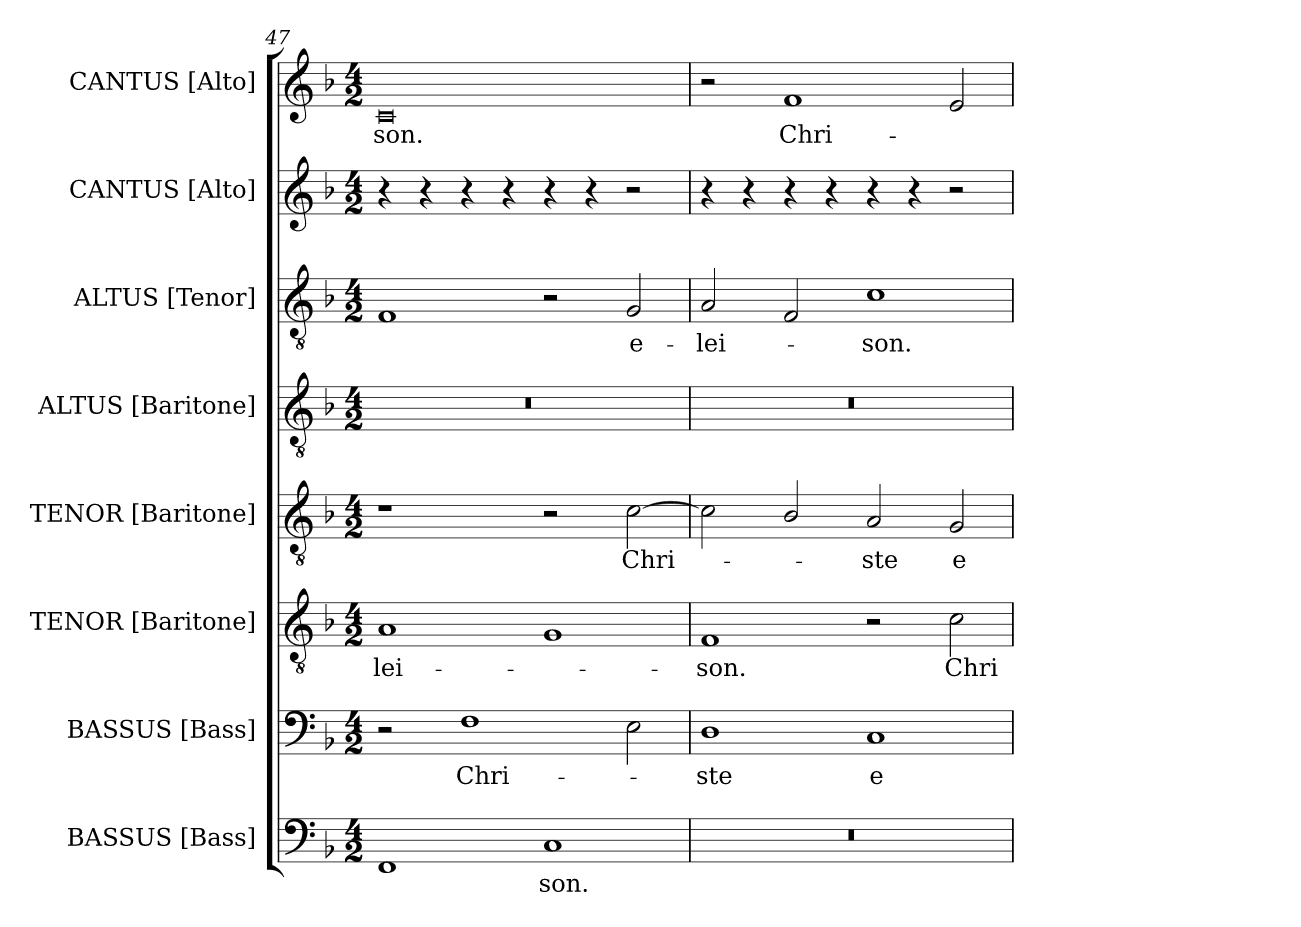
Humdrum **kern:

**kern	**text	**kern	**text	**kern	**text	**kern	**text	**kern	**kern	**text	**kern	**kern	**text
*part8	*part8	*part7	*part7	*part6	*part6	*part5	*part5	*part4	*part3	*part3	*part2	*part1	*part1
*staff8	*staff8	*staff7	*staff7	*staff6	*staff6	*staff5	*staff5	*staff4	*staff3	*staff3	*staff2	*staff1	*staff1
*I"BASSUS [Bass]	*	*I"BASSUS [Bass]	*	*I"TENOR [Baritone]	*	*I"TENOR [Baritone]	*	*I"ALTUS [Baritone]	*I"ALTUS [Tenor]	*	*I"CANTUS [Alto]	*I"CANTUS [Alto]	*
*I'B.	*	*I'B.	*	*I'Bar.	*	*I'Bar.	*	*I'Bar.	*I'T.	*	*I'A.	*I'A.	*
*clefF4	*	*clefF4	*	*clefGv2	*	*clefGv2	*	*clefGv2	*clefGv2	*	*clefG2	*clefG2	*
*	*	*	*	*ITrd7c12	*	*ITrd7c12	*	*ITrd7c12	*ITrd7c12	*	*	*	*
*k[b-]	*	*k[b-]	*	*k[b-]	*	*k[b-]	*	*k[b-]	*k[b-]	*	*k[b-]	*k[b-]	*
*F:	*	*F:	*	*F:	*	*F:	*	*F:	*F:	*	*F:	*F:	*
*M4/2	*	*M4/2	*	*M4/2	*	*M4/2	*	*M4/2	*M4/2	*	*M4/2	*M4/2	*
=47	=47	=47	=47	=47	=47	=47	=47	=47	=47	=47	=47	=47	=47
!	!	!	!	!	!LO:LY:b:color=#000000	!	!	!LO:N:vis=1	!	!	!	!	!
!	!	!	!	!	!	!	!	!	!	!	!	!	!LO:LY:b:color=#000000
1FFi	.	2r	.	1AAi	-lei-	1r	.	0r	1FFi	.	4r	0ci	-son.
.	.	.	.	.	.	.	.	.	.	.	4r	.	.
!	!	!	!LO:LY:b:color=#000000	!	!	!	!	!	!	!	!	!	!
.	.	1Fi	Chri-	.	.	.	.	.	.	.	4r	.	.
.	.	.	.	.	.	.	.	.	.	.	4r	.	.
!	!LO:LY:b:color=#000000	!	!	!	!	!	!	!	!	!	!	!	!
1Ci	-son.	.	.	1GGi	.	2r	.	.	2r	.	4r	.	.
.	.	.	.	.	.	.	.	.	.	.	4r	.	.
!	!	!	!	!	!	!	!LO:LY:b:color=#000000	!	!	!	!	!	!
!	!	!	!	!	!	!	!	!	!	!LO:LY:b:color=#000000	!	!	!
.	.	2Ei\	.	.	.	[2Ci\	Chri-	.	2GGi/	e-	2r	.	.
=48	=48	=48	=48	=48	=48	=48	=48	=48	=48	=48	=48	=48	=48
!LO:N:vis=1	!	!	!	!	!	!	!	!	!	!	!	!	!
!	!	!	!LO:LY:b:color=#000000	!	!	!	!	!	!	!	!	!	!
!	!	!	!	!	!LO:LY:b:color=#000000	!	!	!LO:N:vis=1	!	!	!	!	!
!	!	!	!	!	!	!	!	!	!	!LO:LY:b:color=#000000	!	!	!
0r	.	1Di	-ste	1FFi	-son.	2Ci\]	.	0r	2AAi/	-lei-	4r	2r	.
.	.	.	.	.	.	.	.	.	.	.	4r	.	.
!	!	!	!	!	!	!	!	!	!	!	!	!	!LO:LY:b:color=#000000
.	.	.	.	.	.	2BB-i/	.	.	2FFi/	.	4r	1fi	Chri-
.	.	.	.	.	.	.	.	.	.	.	4r	.	.
!	!	!	!LO:LY:b:color=#000000	!	!	!	!	!	!	!	!	!	!
!	!	!	!	!	!	!	!LO:LY:b:color=#000000	!	!	!	!	!	!
!	!	!	!	!	!	!	!	!	!	!LO:LY:b:color=#000000	!	!	!
.	.	1Ci	e-	2r	.	2AAi/	-ste	.	1Ci	-son.	4r	.	.
.	.	.	.	.	.	.	.	.	.	.	4r	.	.
!	!	!	!	!	!LO:LY:b:color=#000000	!	!	!	!	!	!	!	!
!	!	!	!	!	!	!	!LO:LY:b:color=#000000	!	!	!	!	!	!
.	.	.	.	2Ci\	Chri-	2GGi/	e-	.	.	.	2r	2ei/	.
=	=	=	=	=	=	=	=	=	=	=	=	=	=
*-	*-	*-	*-	*-	*-	*-	*-	*-	*-	*-	*-	*-	*-
